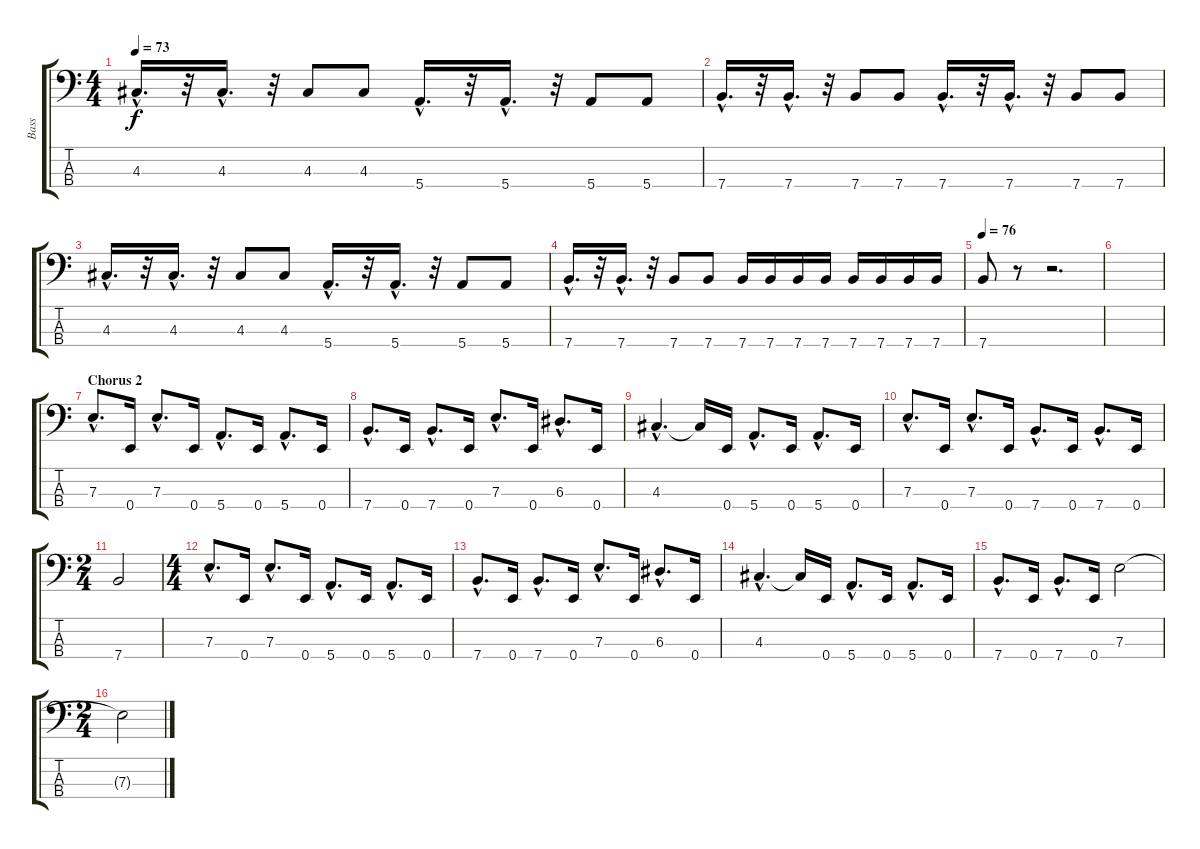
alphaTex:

\track ("Bass" "Bass") {instrument electricbassfinger}
\staff {score tabs}
\tuning (G2 D2 A1 E1) {hide}
\ts (4 4)
\tempo 73
\clef f4
\ks c
4.3{hac}.16{d dy f} r.32 4.3{hac}.16{d} r.32 4.3.8 4.3.8 5.4{hac}.16{d} r.32 5.4{hac}.16{d} r.32 5.4.8 5.4.8 |
7.4{hac}.16{d} r.32 7.4{hac}.16{d} r.32 7.4.8 7.4.8 7.4{hac}.16{d} r.32 7.4{hac}.16{d} r.32 7.4.8 7.4.8 |
4.3{hac}.16{d} r.32 4.3{hac}.16{d} r.32 4.3.8 4.3.8 5.4{hac}.16{d} r.32 5.4{hac}.16{d} r.32 5.4.8 5.4.8 |
7.4{hac}.16{d} r.32 7.4{hac}.16{d} r.32 7.4.8 7.4.8 7.4.16 7.4.16 7.4.16 7.4.16 7.4.16 7.4.16 7.4.16 7.4.16 |
\tempo 76
7.4.8 r.8 r.2{d} |
|
\section ("" "Chorus 2")
7.3{hac}.8{d} 0.4.16 7.3{hac}.8{d} 0.4.16 5.4{hac}.8{d} 0.4.16 5.4{hac}.8{d} 0.4.16 |
7.4{hac}.8{d} 0.4.16 7.4{hac}.8{d} 0.4.16 7.3{hac}.8{d} 0.4.16 6.3{hac}.8{d} 0.4.16 |
4.3{hac}.4{d} 4.3{t}.16 0.4.16 5.4{hac}.8{d} 0.4.16 5.4{hac}.8{d} 0.4.16 |
7.3{hac}.8{d} 0.4.16 7.3{hac}.8{d} 0.4.16 7.4{hac}.8{d} 0.4.16 7.4{hac}.8{d} 0.4.16 |
\ts (2 4)
7.4.2 |
\ts (4 4)
7.3{hac}.8{d} 0.4.16 7.3{hac}.8{d} 0.4.16 5.4{hac}.8{d} 0.4.16 5.4{hac}.8{d} 0.4.16 |
7.4{hac}.8{d} 0.4.16 7.4{hac}.8{d} 0.4.16 7.3{hac}.8{d} 0.4.16 6.3{hac}.8{d} 0.4.16 |
4.3{hac}.4{d} 4.3{t}.16 0.4.16 5.4{hac}.8{d} 0.4.16 5.4{hac}.8{d} 0.4.16 |
7.4{hac}.8{d} 0.4.16 7.4{hac}.8{d} 0.4.16 7.3.2 |
\ts (2 4)
7.3{t}.2
